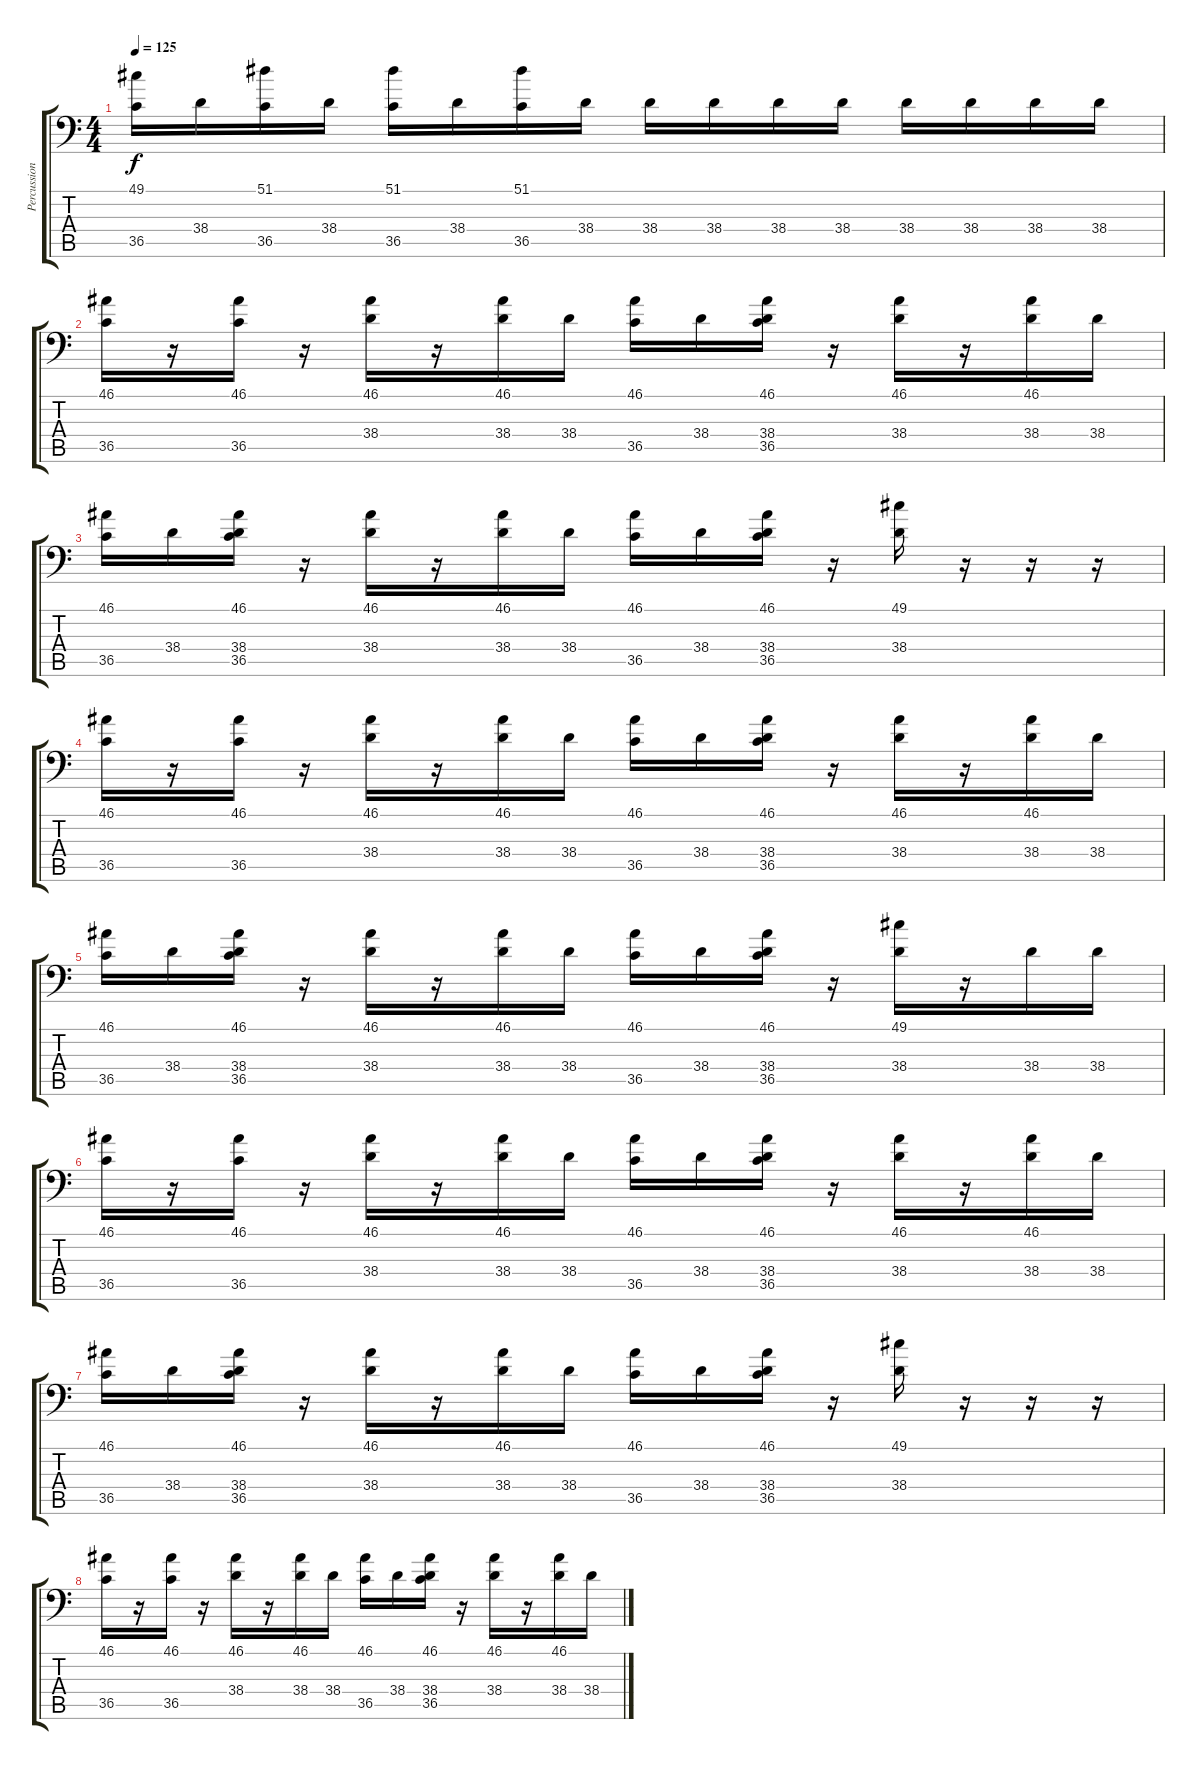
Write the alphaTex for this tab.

\track ("Percussions" "Percussion") {instrument acousticgrandpiano}
\staff {score tabs}
\tuning (C-1 C-1 C-1 C-1 C-1 C-1) {hide}
\ts (4 4)
\tempo 125
\clef f4
\ks c
(49.1 36.5).16{dy f} 38.4.16 (51.1 36.5).16 38.4.16 (51.1 36.5).16 38.4.16 (51.1 36.5).16 38.4.16 38.4.16 38.4.16 38.4.16 38.4.16 38.4.16 38.4.16 38.4.16 38.4.16 |
(46.1 36.5).16 r.16 (46.1 36.5).16 r.16 (46.1 38.4).16 r.16 (46.1 38.4).16 38.4.16 (46.1 36.5).16 38.4.16 (46.1 38.4 36.5).16 r.16 (46.1 38.4).16 r.16 (46.1 38.4).16 38.4.16 |
(46.1 36.5).16 38.4.16 (46.1 38.4 36.5).16 r.16 (46.1 38.4).16 r.16 (46.1 38.4).16 38.4.16 (46.1 36.5).16 38.4.16 (46.1 38.4 36.5).16 r.16 (49.1 38.4).16 r.16 r.16 r.16 |
(46.1 36.5).16 r.16 (46.1 36.5).16 r.16 (46.1 38.4).16 r.16 (46.1 38.4).16 38.4.16 (46.1 36.5).16 38.4.16 (46.1 38.4 36.5).16 r.16 (46.1 38.4).16 r.16 (46.1 38.4).16 38.4.16 |
(46.1 36.5).16 38.4.16 (46.1 38.4 36.5).16 r.16 (46.1 38.4).16 r.16 (46.1 38.4).16 38.4.16 (46.1 36.5).16 38.4.16 (46.1 38.4 36.5).16 r.16 (49.1 38.4).16 r.16 38.4.16 38.4.16 |
(46.1 36.5).16 r.16 (46.1 36.5).16 r.16 (46.1 38.4).16 r.16 (46.1 38.4).16 38.4.16 (46.1 36.5).16 38.4.16 (46.1 38.4 36.5).16 r.16 (46.1 38.4).16 r.16 (46.1 38.4).16 38.4.16 |
(46.1 36.5).16 38.4.16 (46.1 38.4 36.5).16 r.16 (46.1 38.4).16 r.16 (46.1 38.4).16 38.4.16 (46.1 36.5).16 38.4.16 (46.1 38.4 36.5).16 r.16 (49.1 38.4).16 r.16 r.16 r.16 |
(46.1 36.5).16 r.16 (46.1 36.5).16 r.16 (46.1 38.4).16 r.16 (46.1 38.4).16 38.4.16 (46.1 36.5).16 38.4.16 (46.1 38.4 36.5).16 r.16 (46.1 38.4).16 r.16 (46.1 38.4).16 38.4.16
